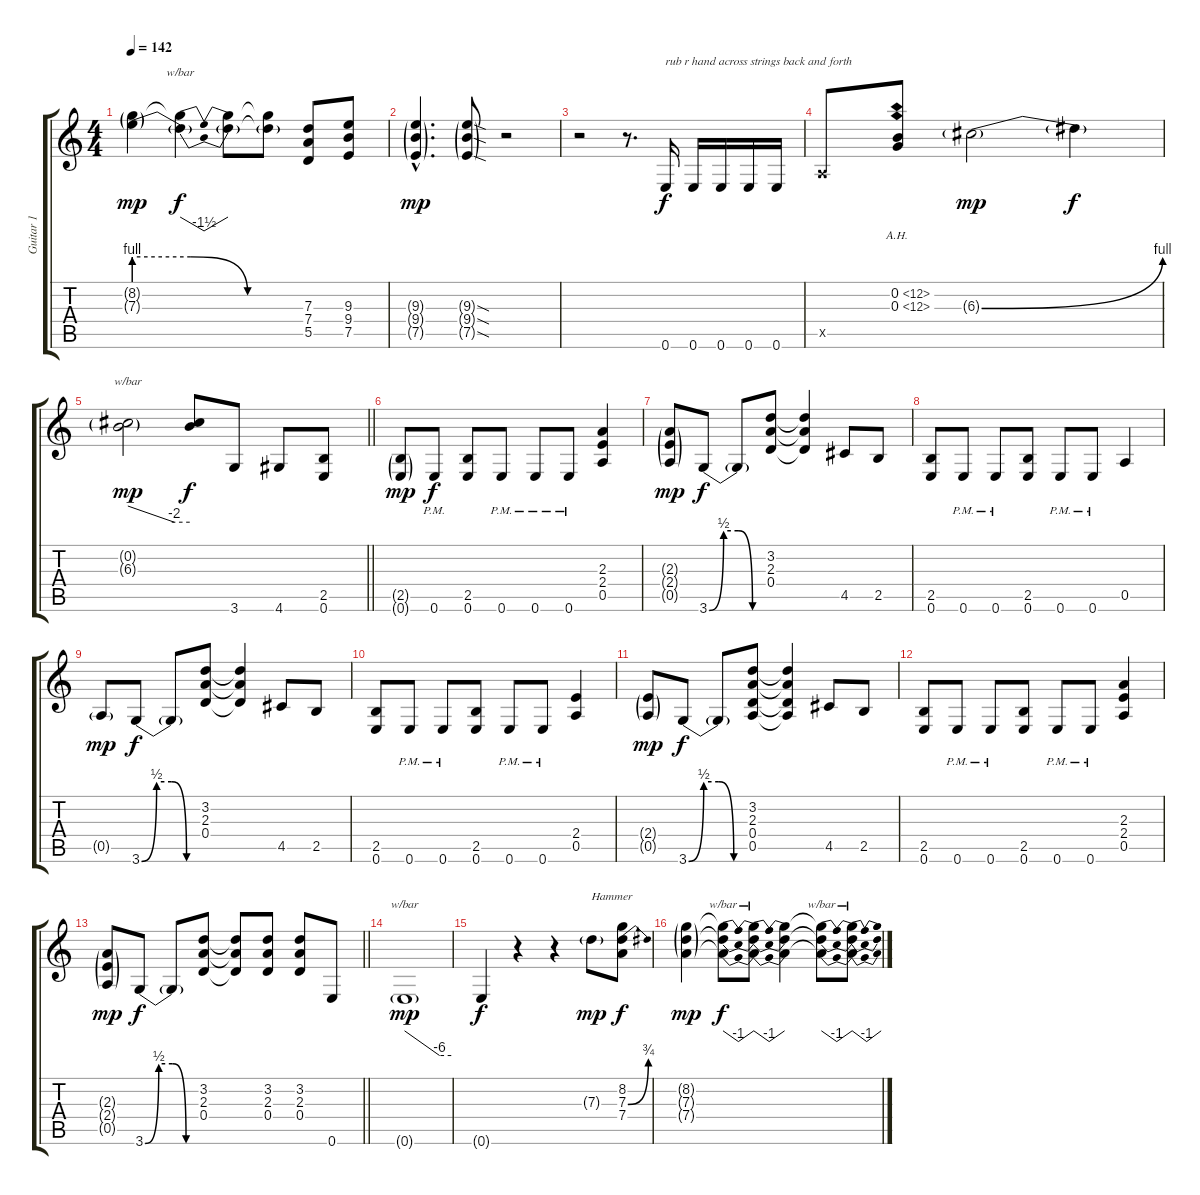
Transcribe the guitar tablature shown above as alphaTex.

\track ("Guitar 1" "Guitar 1") {instrument overdrivenguitar}
\staff {score tabs}
\tuning (E4 B3 G3 D3 A2 E2) {hide}
\ts (4 4)
\tempo 142
\clef g2
\ks c
(8.2{g} 7.3{be (custom 0 4 20 4 40 0 60 0) g}).4{dy mp} (8.2{t} 7.3{t}).4{tbe (dip default 0 0 35 -6 60 0) dy f} (8.2{t} 7.3{t}).8 (8.2{t} 7.3{t}).8 (7.3 7.4 5.5).8 (9.3 9.4 7.5).8 |
(9.3{g hac} 9.4{g hac} 7.5{g hac}).4{d dy mp} (9.3{sod g} 9.4{sod g} 7.5{sod g}).8 r.2 |
r.2 r.8{d} 0.6.16{txt "rub r hand across strings back and forth" dy f} 0.6.16 0.6.16 0.6.16 0.6.16 |
0.5{x}.8 (0.2{ah 12} 0.3{ah 12}).8 6.3{be (bend 0 0 60 4) g}.2{dy mp} 6.3{t}.4{dy f} |
\barLineRight lightlight
(0.2{g} 6.3{g}).2{tbe (custom default 0 0 45 -8 60 -8) dy mp} (0.2{t} 6.3{t}).8{dy f} 3.6.8 4.6.8 (2.5 0.6).8 |
(2.5{g} 0.6{g}).8{dy mp} 0.6{pm}.8{dy f} (2.5 0.6).8 0.6{pm}.8 0.6{pm}.8 0.6{pm}.8 (2.3 2.4 0.5).4 |
(2.3{g} 2.4{g} 0.5{g}).8{dy mp} 3.6{be (custom 0 0 15 2 30 2 45 0 60 0)}.8{dy f} 3.6{t}.8 (3.2 2.3 0.4).8 (3.2{t} 2.3{t} 0.4{t}).4 4.5.8 2.5.8 |
(2.5 0.6).8 0.6{pm}.8 0.6{pm}.8 (2.5 0.6).8 0.6{pm}.8 0.6{pm}.8 0.5.4 |
0.5{g}.8{dy mp} 3.6{be (custom 0 0 15 2 30 2 45 0 60 0)}.8{dy f} 3.6{t}.8 (3.2 2.3 0.4).8 (3.2{t} 2.3{t} 0.4{t}).4 4.5.8 2.5.8 |
(2.5 0.6).8 0.6{pm}.8 0.6{pm}.8 (2.5 0.6).8 0.6{pm}.8 0.6{pm}.8 (2.4 0.5).4 |
(2.4{g} 0.5{g}).8{dy mp} 3.6{be (custom 0 0 15 2 30 2 45 0 60 0)}.8{dy f} 3.6{t}.8 (3.2 2.3 0.4 0.5).8 (3.2{t} 2.3{t} 0.4{t} 0.5{t}).4 4.5.8 2.5.8 |
(2.5 0.6).8 0.6{pm}.8 0.6{pm}.8 (2.5 0.6).8 0.6{pm}.8 0.6{pm}.8 (2.3 2.4 0.5).4 |
\barLineRight lightlight
(2.3{g} 2.4{g} 0.5{g}).8{dy mp} 3.6{be (custom 0 0 15 2 30 2 45 0 60 0)}.8{dy f} 3.6{t}.8 (3.2 2.3 0.4).8 (3.2{t} 2.3{t} 0.4{t}).8 (3.2 2.3 0.4).8 (3.2 2.3 0.4).8 0.6.8 |
0.6{g}.1{tbe (custom default 0 0 45 -24 60 -24) dy mp} |
0.6{t}.4{dy f} r.4 r.4 7.3{g}.8{txt "Hammer" dy mp} (8.2 7.3{be (bend 0 0 60 3)} 7.4).8{dy f} |
(8.2{g} 7.3{g} 7.4{g}).4{dy mp} (8.2{t} 7.3{t} 7.4{t}).8{tbe (dip default 0 0 30 -4 60 0) dy f} (8.2{t} 7.3{t} 7.4{t}).8{tbe (dip default 0 0 30 -4 60 0)} (8.2{t} 7.3{t} 7.4{t}).4 (8.2{t} 7.3{t} 7.4{t}).8{tbe (dip default 0 0 30 -4 60 0)} (8.2{t} 7.3{t} 7.4{t}).8{tbe (dip default 0 0 30 -4 60 0)}
